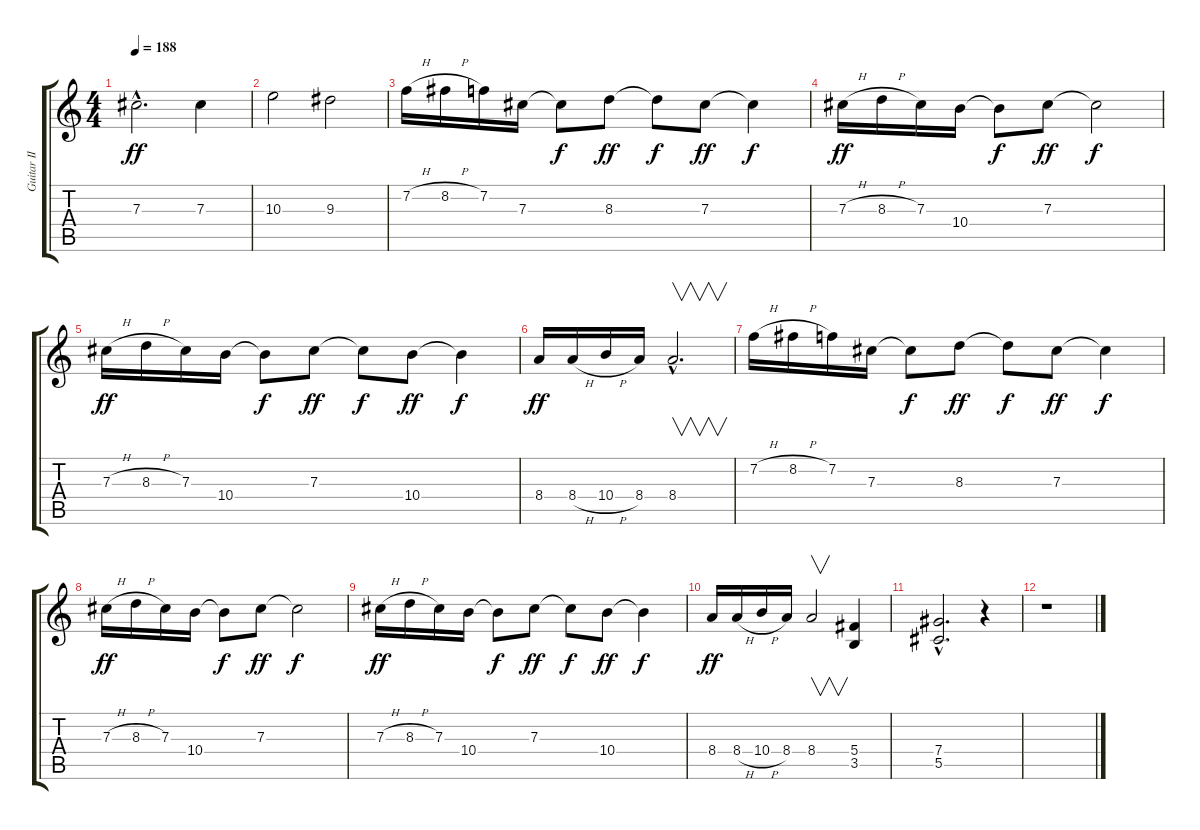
\track ("Guitar II" "Guitar II") {instrument overdrivenguitar}
\staff {score tabs}
\tuning (Eb4 Bb3 Gb3 Db3 Ab2 Eb2) {hide}
\ts (4 4)
\tempo 188
\clef g2
\ks c
7.3{hac}.2{d dy ff} 7.3.4 |
10.3.2 9.3.2 |
7.2{h}.16 8.2{h}.16 7.2.16 7.3.16 7.3{t}.8{dy f} 8.3.8{dy ff} 8.3{t}.8{dy f} 7.3.8{dy ff} 7.3{t}.4{dy f} |
7.3{h}.16{dy ff} 8.3{h}.16 7.3.16 10.4.16 10.4{t}.8{dy f} 7.3.8{dy ff} 7.3{t}.2{dy f} |
7.3{h}.16{dy ff} 8.3{h}.16 7.3.16 10.4.16 10.4{t}.8{dy f} 7.3.8{dy ff} 7.3{t}.8{dy f} 10.4.8{dy ff} 10.4{t}.4{dy f} |
8.4.16{dy ff} 8.4{h}.16 10.4{h}.16 8.4.16 8.4{hac}.2{v d} |
7.2{h}.16 8.2{h}.16 7.2.16 7.3.16 7.3{t}.8{dy f} 8.3.8{dy ff} 8.3{t}.8{dy f} 7.3.8{dy ff} 7.3{t}.4{dy f} |
7.3{h}.16{dy ff} 8.3{h}.16 7.3.16 10.4.16 10.4{t}.8{dy f} 7.3.8{dy ff} 7.3{t}.2{dy f} |
7.3{h}.16{dy ff} 8.3{h}.16 7.3.16 10.4.16 10.4{t}.8{dy f} 7.3.8{dy ff} 7.3{t}.8{dy f} 10.4.8{dy ff} 10.4{t}.4{dy f} |
8.4.16{dy ff} 8.4{h}.16 10.4{h}.16 8.4.16 8.4.2{v} (5.4 3.5).4 |
(7.4{hac} 5.5{hac}).2{d} r.4 |
r.1
